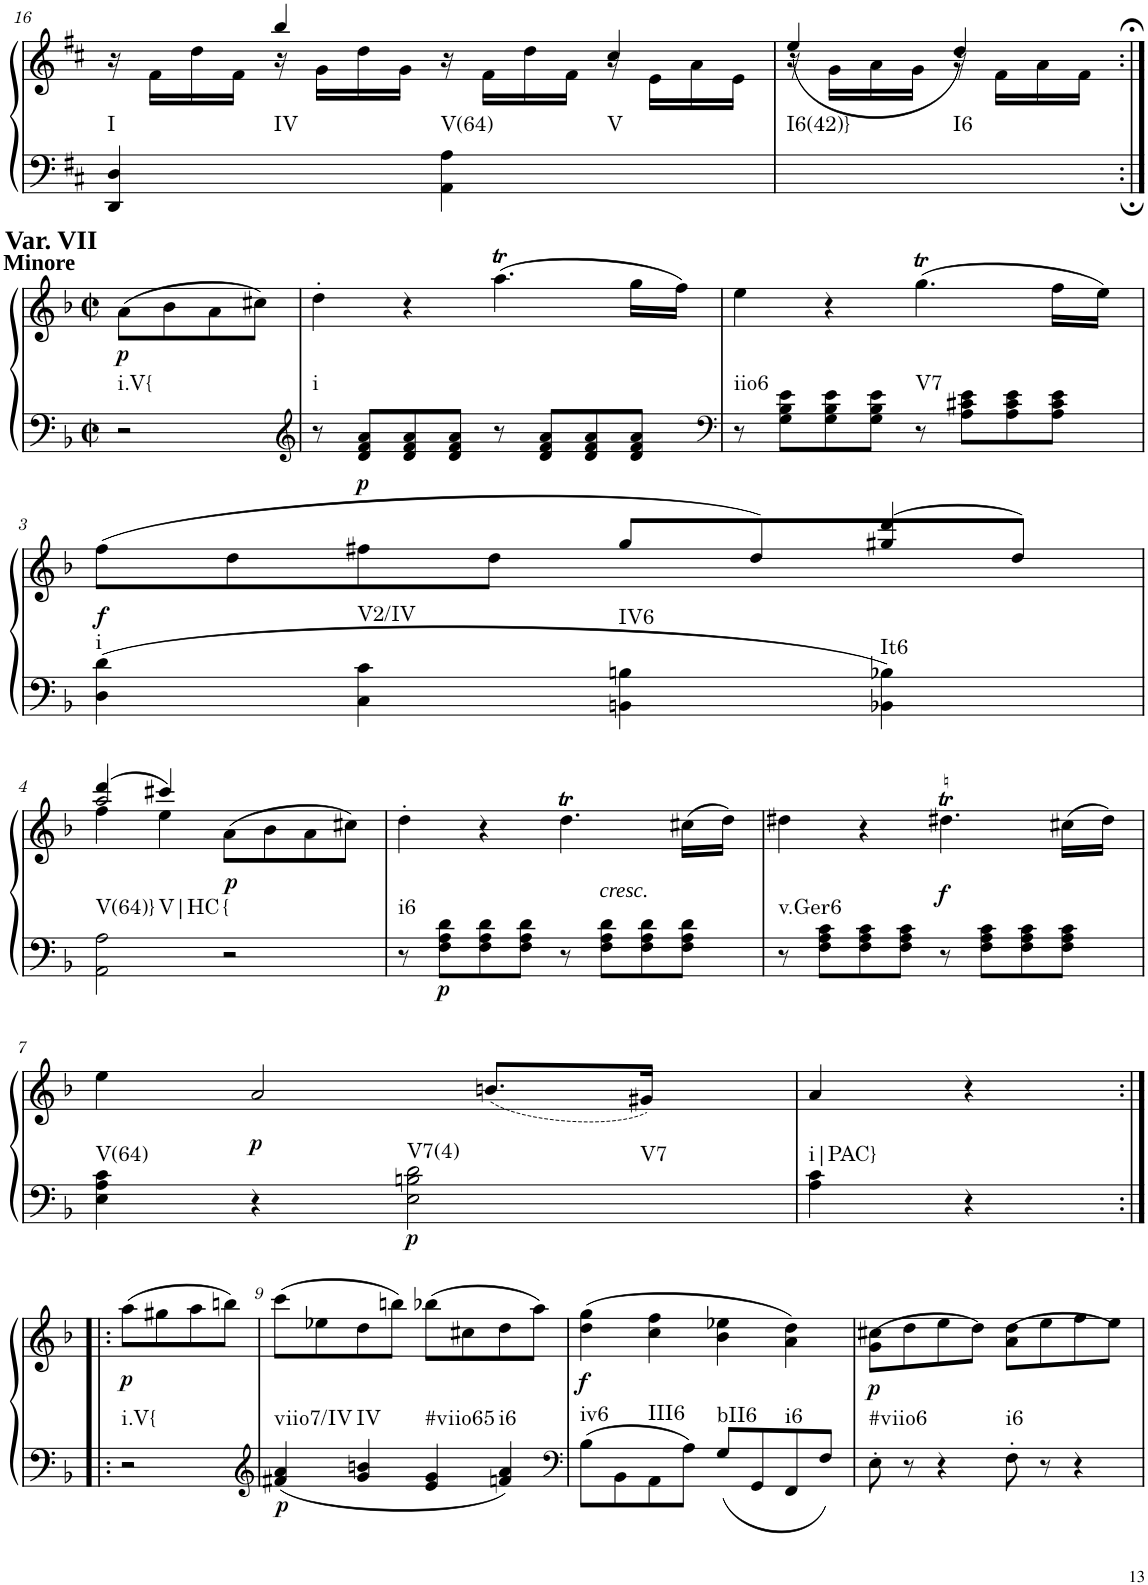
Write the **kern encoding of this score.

**kern	**kern	**dynam	**harte
*part1	*part1	*part1	*part1
*staff2	*staff1	*staff1/2	*
*I"unbenannt2	*	*	*
!!LO:PB:g=z
*clefF4	*clefG2	*	*
*k[f#c#]	*k[f#c#]	*	*
*M2/2	*M2/2	*	*
*met(c|)	*met(c|)	*	*
=16	=16	=16	=16
*	*^	*	*
!	!	!	!	!LO:H:kt=I
4DD/ 4D/	16r	4ryy	.	N
.	16f#\LL	.	.	.
.	16dd\	.	.	.
.	16f#\JJ	.	.	.
!	!	!	!	!LO:H:kt=IV
4ryy	16r	4bb/	.	N
.	16g\LL	.	.	.
.	16dd\	.	.	.
.	16g\JJ	.	.	.
!	!	!	!	!LO:H:kt=V(64)
4AA\ 4A\	16r	4ryy	.	N
.	16f#\LL	.	.	.
.	16dd\	.	.	.
.	16f#\JJ	.	.	.
!	!	!	!	!LO:H:kt=V
4ryy	16r	4cc#/	.	N
.	16e\LL	.	.	.
.	16a\	.	.	.
.	16e\JJ	.	.	.
=17	=17	=17	=17	=17
!	!	!	!	!LO:H:kt=I6(42)}
4ryy	16r	(4ee/	.	N
.	16g\LL	.	.	.
.	16a\	.	.	.
.	16g\JJ	.	.	.
!	!	!	!	!LO:H:kt=I6
4ryy	16r	4dd/)	.	N
.	16f#\LL	.	.	.
.	16a\	.	.	.
.	16f#\JJ	.	.	.
*	*v	*v	*	*
!!LO:LB:g=z
=:|!	=:|!	=:|!	=:|!
*clefF4	*clefG2	*	*
*k[b-]	*k[b-]	*	*
*M2/2	*M2/2	*	*
*met(c|)	*met(c|)	*	*
!	!LO:TX:a:B:t=Minore	!	!
!	!LO:TX:a:B:t=Var. VII	!	!
!	!	!LO:DY:b	!LO:H:kt=i.V{
2r	(8a\L	p	N
.	8b-\	.	.
.	8a\	.	.
.	8cc#X\J)	.	.
=1	=1	=1	=1
*clefG2	*	*	*
!	!	!	!LO:H:kt=i
8r	4dd'\	.	N
!	!	!LO:DY:b=2	!
8d/ 8f/ 8a/L	.	p	.
8d/ 8f/ 8a/	4r	.	.
8d/ 8f/ 8a/J	.	.	.
8r	(4.aat\	.	.
8d/ 8f/ 8a/L	.	.	.
8d/ 8f/ 8a/	.	.	.
8d/ 8f/ 8a/J	16gg\LL	.	.
.	16ff\JJ)	.	.
=2	=2	=2	=2
*clefF4	*	*	*
!	!	!	!LO:H:kt=iio6
8r	4ee\	.	N
8G\ 8B-\ 8e\L	.	.	.
8G\ 8B-\ 8e\	4r	.	.
8G\ 8B-\ 8e\J	.	.	.
!	!	!	!LO:H:kt=V7
8r	(4.ggT\	.	N
8A\ 8c#X\ 8e\L	.	.	.
8A\ 8c#\ 8e\	.	.	.
8A\ 8c#\ 8e\J	16ff\LL	.	.
.	16ee\JJ)	.	.
!!LO:LB:g=z
=3	=3	=3	=3
*	*^	*	*
!	!	!	!LO:DY:b	!LO:H:kt=i
4D\ 4d\	(8ff\L	2.ryy	f	N
.	8dd\	.	.	.
!	!	!	!	!LO:H:kt=V2/IV
4C\ 4c\	8ff#X\	.	.	N
.	8dd\J	.	.	.
!	!	!	!	!LO:H:kt=IV6
4BBn\ 4Bn\	8gg/L	.	.	N
.	8dd/)	.	.	.
!	!	!	!	!LO:H:kt=It6
4BB-X\ 4B-X\	(8gg#X/	4ddd/	.	N
.	8dd/J)	.	.	.
!!LO:LB:g=z
=4	=4	=4	=4	=4
*	*	*^	*	*
!	!	!	!	!	!LO:H:n=1:kt=V(64)}
!	!	!	!	!	!LO:H:n=2:kt=V|HC
2AA\ 2A\	(4ddd/	2aa/	4ff\	.	N N
.	4ccc#X/)	.	4ee\	.	.
!	!	!	!	!LO:DY:b	!LO:H:kt={
2r	(>8a\L	2ryy	2ryy	p	N
.	8b-\	.	.	.	.
.	8a\	.	.	.	.
.	8cc#X\J)	.	.	.	.
*	*v	*v	*v	*	*
=5	=5	=5	=5
!	!	!	!LO:H:kt=i6
8r	4dd'\	.	N
!	!	!LO:DY:b=2	!
8F\ 8A\ 8d\L	.	p	.
8F\ 8A\ 8d\	4r	.	.
8F\ 8A\ 8d\J	.	.	.
!	!LO:TX:b:i:t=cresc.	!	!
8r	4.ddT\	.	.
8F\ 8A\ 8d\L	.	.	.
8F\ 8A\ 8d\	.	.	.
8F\ 8A\ 8d\J	(16cc#X\LL	.	.
.	16dd\JJ)	.	.
=6	=6	=6	=6
!	!	!	!LO:H:kt=v.Ger6
8r	4dd#X\	.	N
8F\ 8A\ 8c\L	.	.	.
8F\ 8A\ 8c\	4r	.	.
8F\ 8A\ 8c\J	.	.	.
!	!	!LO:DY:b	!
8r	4.dd#Xt\	f	.
8F\ 8A\ 8c\L	.	.	.
8F\ 8A\ 8c\	.	.	.
8F\ 8A\ 8c\J	(16cc#X\LL	.	.
.	16dd#\JJ)	.	.
!!LO:LB:g=z
=7	=7	=7	=7
!	!	!	!LO:H:kt=V(64)
*	*^	*	*
4E\ 4A\ 4c\	4ee\	2ryy	.	N
!	!	!	!LO:DY:b	!
4r	2a/	.	p	.
!	!	!	!LO:DY:b=2	!LO:H:n=1:kt=V7(4)
!	!	!	!	!LO:H:n=2:kt=V7
2E\ 2Bn\ 2d\	.	2ryy	p	N N
.	(8.bn/L	.	.	.
.	16g#X/Jk)	.	.	.
=8	=8	=8	=8	=8
!	!	!	!	!LO:H:kt=i|PAC}
*	*v	*v	*	*
4A\ 4c\	4a/	.	N
4r	4r	.	.
!!LO:LB:g=z
=8X1:|!|:	=8X1:|!|:	=8X1:|!|:	=8X1:|!|:
!	!	!LO:DY:b	!LO:H:kt=i.V{
2r	(8aa\L	p	N
.	8gg#X\	.	.
.	8aa\	.	.
.	8bbn\J)	.	.
=9	=9	=9	=9
*clefG2	*	*	*
!	!	!LO:DY:b=2	!LO:H:kt=viio7/IV
4f#X/ 4a/	(8ccc\L	p	N
.	8ee-X\	.	.
!	!	!	!LO:H:kt=IV
4g/ 4bn/	8dd\	.	N
.	8bbn\J)	.	.
!	!	!	!LO:H:kt=#viio65
4e/ 4g/	(8bb-X\L	.	N
.	8cc#X\	.	.
!	!	!	!LO:H:kt=i6
4fn/ 4a/	8dd\	.	N
.	8aa\J)	.	.
=10	=10	=10	=10
*clefF4	*	*	*
!	!	!LO:DY:b	!LO:H:kt=iv6
8B-\L	(4dd\ 4gg\	f	N
8BB-\	.	.	.
!	!	!	!LO:H:kt=III6
8AA\	4cc\ 4ff\	.	N
8A\J	.	.	.
!	!	!	!LO:H:kt=bII6
8G/L	4b-\ 4ee-X\	.	N
8GG/	.	.	.
!	!	!	!LO:H:kt=i6
8FF/	4a\ 4dd\)	.	N
8F/J	.	.	.
=11	=11	=11	=11
!	!	!LO:DY:b	!LO:H:kt=#viio6
8E'\	(8g\ 8cc#X\L	p	N
8r	8dd\	.	.
4r	8ee\	.	.
.	8dd\J)	.	.
!	!	!	!LO:H:kt=i6
8F'\	(8a\ 8dd\L	.	N
8r	8ee\	.	.
4r	8ff\	.	.
.	8ee\J)	.	.
=	=	=	=
*-	*-	*-	*-
